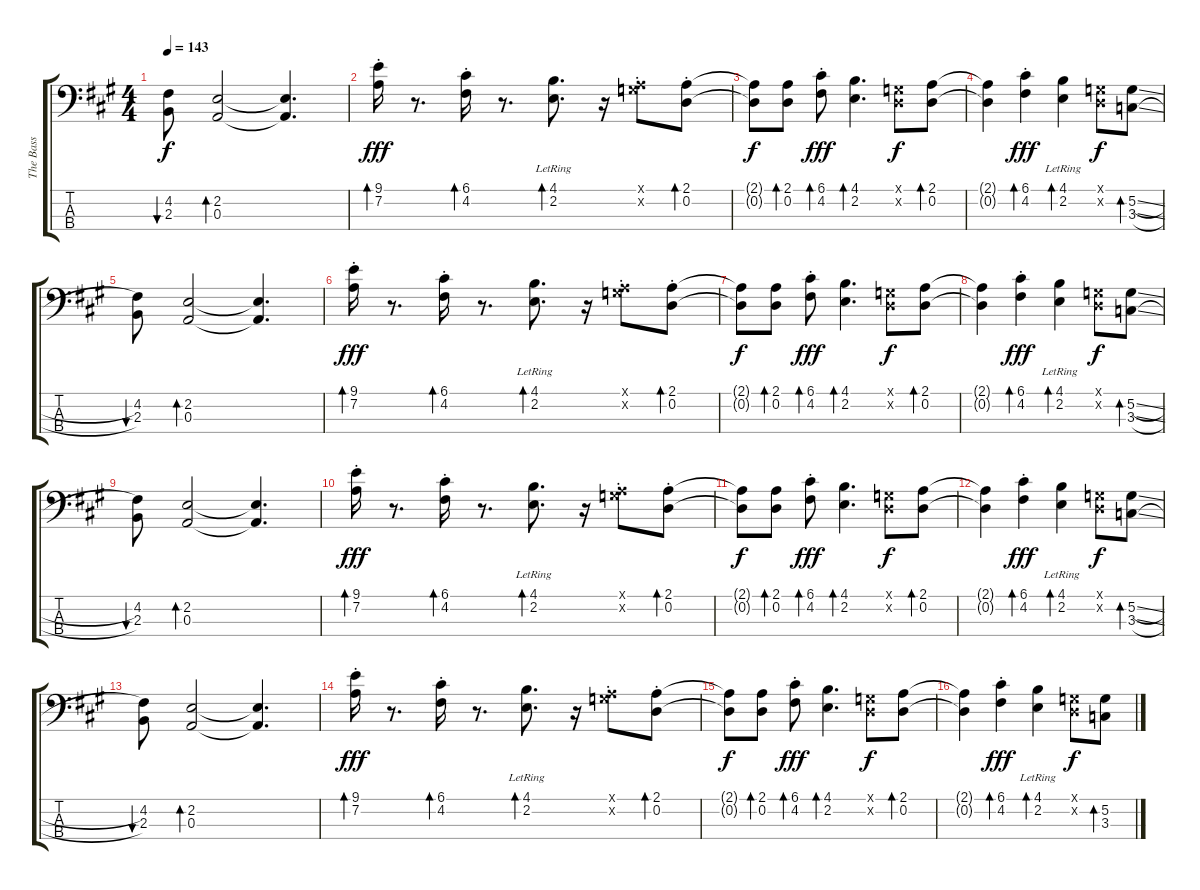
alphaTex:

\track ("The Bass" "The Bass") {instrument electricbassfinger}
\staff {score tabs}
\tuning (G2 D2 A1 E1) {hide}
\ts (4 4)
\tempo 143
\clef f4
\ks a
(4.2 2.3).8{bu 30 dy f} (2.2 0.3).2{bd 30} (2.2{t} 0.3{t}).4{d} |
(9.1{st} 7.2{st}).16{bd 30 dy fff} r.8{d} (6.1 4.2{st}).16{bd 30} r.8{d} (4.1 2.2{lr}).8{d bd 30} r.16 (0.1{x} 7.2{st x}).8 (2.1 0.2{st}).8{bd 30} |
(2.1{t} 0.2{t}).8{dy f} (2.1 0.2).8{bd 30} (6.1 4.2{st}).8{bd 30 dy fff} (4.1 2.2).4{d bd 30} (0.1{x} 0.2{x}).8{dy f} (2.1 0.2).8{bd 30} |
(2.1{t} 0.2{t}).4 (6.1 4.2{st}).4{bd 30 dy fff} (4.1 2.2{lr}).4{bd 30} (0.1{x} 0.2{x}).8{dy f} (5.2{sl} 3.3{sl}).8{bd 30} |
(4.2 2.3).8{bu 30} (2.2 0.3).2{bd 30} (2.2{t} 0.3{t}).4{d} |
(9.1{st} 7.2{st}).16{bd 30 dy fff} r.8{d} (6.1 4.2{st}).16{bd 30} r.8{d} (4.1 2.2{lr}).8{d bd 30} r.16 (0.1{x} 7.2{st x}).8 (2.1 0.2{st}).8{bd 30} |
(2.1{t} 0.2{t}).8{dy f} (2.1 0.2).8{bd 30} (6.1 4.2{st}).8{bd 30 dy fff} (4.1 2.2).4{d bd 30} (0.1{x} 0.2{x}).8{dy f} (2.1 0.2).8{bd 30} |
(2.1{t} 0.2{t}).4 (6.1 4.2{st}).4{bd 30 dy fff} (4.1 2.2{lr}).4{bd 30} (0.1{x} 0.2{x}).8{dy f} (5.2{sl} 3.3{sl}).8{bd 30} |
(4.2 2.3).8{bu 30} (2.2 0.3).2{bd 30} (2.2{t} 0.3{t}).4{d} |
(9.1{st} 7.2{st}).16{bd 30 dy fff} r.8{d} (6.1 4.2{st}).16{bd 30} r.8{d} (4.1 2.2{lr}).8{d bd 30} r.16 (0.1{x} 7.2{st x}).8 (2.1 0.2{st}).8{bd 30} |
(2.1{t} 0.2{t}).8{dy f} (2.1 0.2).8{bd 30} (6.1 4.2{st}).8{bd 30 dy fff} (4.1 2.2).4{d bd 30} (0.1{x} 0.2{x}).8{dy f} (2.1 0.2).8{bd 30} |
(2.1{t} 0.2{t}).4 (6.1 4.2{st}).4{bd 30 dy fff} (4.1 2.2{lr}).4{bd 30} (0.1{x} 0.2{x}).8{dy f} (5.2{sl} 3.3{sl}).8{bd 30} |
(4.2 2.3).8{bu 30} (2.2 0.3).2{bd 30} (2.2{t} 0.3{t}).4{d} |
(9.1{st} 7.2{st}).16{bd 30 dy fff} r.8{d} (6.1 4.2{st}).16{bd 30} r.8{d} (4.1 2.2{lr}).8{d bd 30} r.16 (0.1{x} 7.2{st x}).8 (2.1 0.2{st}).8{bd 30} |
(2.1{t} 0.2{t}).8{dy f} (2.1 0.2).8{bd 30} (6.1 4.2{st}).8{bd 30 dy fff} (4.1 2.2).4{d bd 30} (0.1{x} 0.2{x}).8{dy f} (2.1 0.2).8{bd 30} |
(2.1{t} 0.2{t}).4 (6.1 4.2{st}).4{bd 30 dy fff} (4.1 2.2{lr}).4{bd 30} (0.1{x} 0.2{x}).8{dy f} (5.2{sl} 3.3{sl}).8{bd 30}
